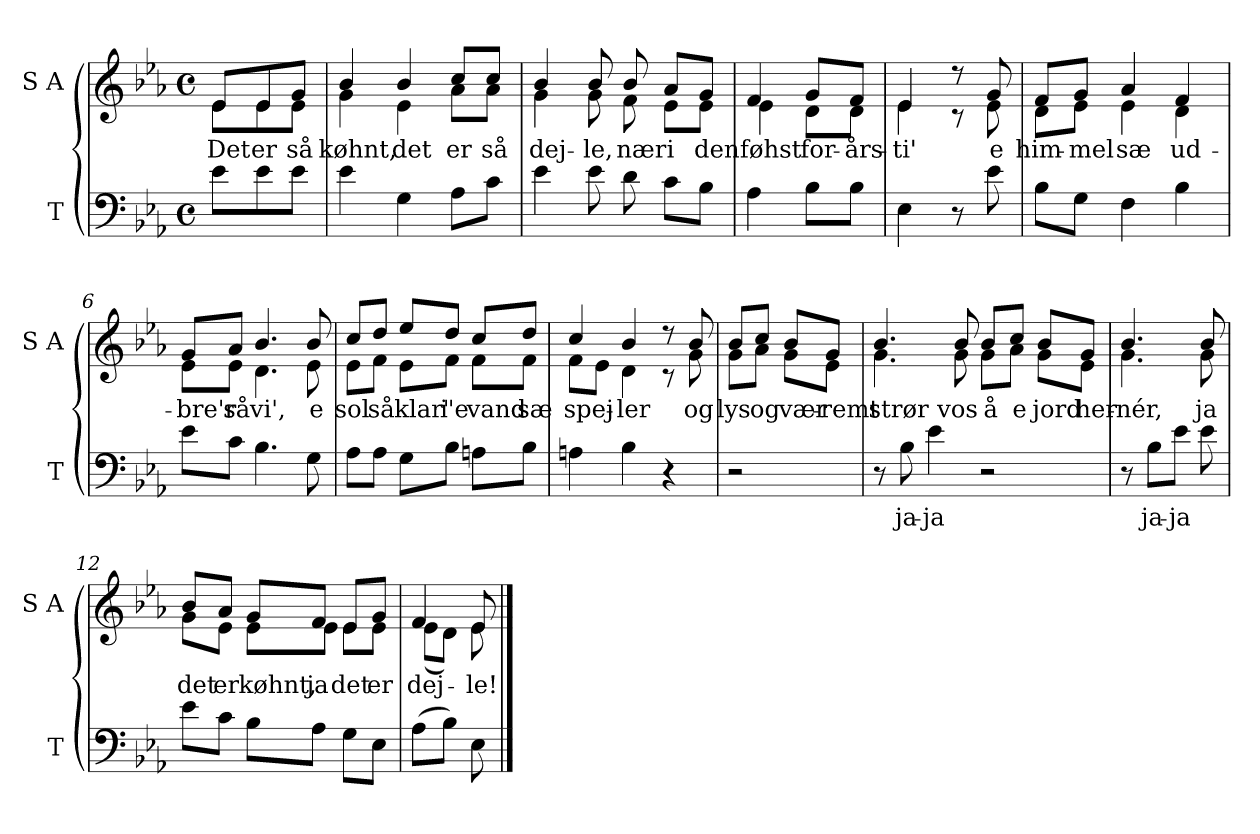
**kern	**text	**kern	**text
*part2	*part2	*part1	*part1
*staff2	*staff2	*staff1	*staff1
*I"T	*	*I"S A	*
*I'T	*	*I'S A	*
*clefF4	*	*clefG2	*
*k[b-e-a-]	*	*k[b-e-a-]	*
*M4/4	*	*M4/4	*
*met(c)	*	*met(c)	*
*MM95	*	*MM95	*
=	=	=	=
!	!	!	!LO:LY:b
*	*	*^	*
8e-\L	.	8e-/L	8e-\L	Det
!	!	!	!	!LO:LY:b
8e-\	.	8e-/	8e-\	er
!	!	!	!	!LO:LY:b
8e-\J	.	8g/J	8e-\J	så
=1	=1	=1	=1	=1
!	!	!	!	!LO:LY:b
4e-\	.	4b-/	4g\	køhnt,
!	!	!	!	!LO:LY:b
4G\	.	4b-/	4e-\	det
!	!	!	!	!LO:LY:b
8A-\L	.	8cc/L	8a-\L	er
!	!	!	!	!LO:LY:b
8c\J	.	8cc/J	8a-\J	så
=2	=2	=2	=2	=2
!	!	!	!	!LO:LY:b
4e-\	.	4b-/	4g\	dej-
!	!	!	!	!LO:LY:b
8e-\	.	8b-/	8g\	-le,
!	!	!	!	!LO:LY:b
8d\	.	8b-/	8f\	nær
!	!	!	!	!LO:LY:b
8c\L	.	8a-/L	8e-\L	i
!	!	!	!	!LO:LY:b
8B-\J	.	8g/J	8e-\J	den
=3	=3	=3	=3	=3
!	!	!	!	!LO:LY:b
4A-\	.	4f/	4e-\	føhst
!	!	!	!	!LO:LY:b
8B-\L	.	8g/L	8d\L	for-
!	!	!	!	!LO:LY:b
8B-\J	.	8f/J	8d\J	-års-
=4	=4	=4	=4	=4
!	!	!	!	!LO:LY:b
4E-\	.	4e-/	4e-\	-ti'
8r	.	8r	8r	.
!	!	!	!	!LO:LY:b
8e-\	.	8g/	8e-\	e
=5	=5	=5	=5	=5
!	!	!	!	!LO:LY:b
8B-\L	.	8f/L	8d\L	him-
!	!	!	!	!LO:LY:b
8G\J	.	8g/J	8e-\J	-mel
!	!	!	!	!LO:LY:b
4F\	.	4a-/	4e-\	sæ
!	!	!	!	!LO:LY:b
4B-\	.	4f/	4d\	ud-
!!LO:LB:g=z	!!
=6	=6	=6	=6	=6
!	!	!	!	!LO:LY:b
8e-\L	.	8g/L	8e-\L	-bre'r
!	!	!	!	!LO:LY:b
8c\J	.	8a-/J	8e-\J	så
!	!	!	!	!LO:LY:b
4.B-\	.	4.b-/	4.d\	vi',
!	!	!	!	!LO:LY:b
8G\	.	8b-/	8e-\	e
=7	=7	=7	=7	=7
!	!	!	!	!LO:LY:b
8A-\L	.	8cc/L	8e-\L	sol
!	!	!	!	!LO:LY:b
8A-\J	.	8dd/J	8f\J	så
!	!	!	!	!LO:LY:b
8G\L	.	8ee-/L	8e-\L	klar'
!	!	!	!	!LO:LY:b
8B-\J	.	8dd/J	8f\J	i'e
!	!	!	!	!LO:LY:b
8An\L	.	8cc/L	8f\L	vand
!	!	!	!	!LO:LY:b
8B-\J	.	8dd/J	8f\J	sæ
=8	=8	=8	=8	=8
!	!	!	!	!LO:LY:b
4An\	.	4cc/	8f\L	spej-
.	.	.	8e-\J	.
!	!	!	!	!LO:LY:b
4B-\	.	4b-/	4d\	-ler
4r	.	8r	8r	.
!	!	!	!	!LO:LY:b
.	.	8b-/	8g\	og
=9	=9	=9	=9	=9
!	!	!	!	!LO:LY:b
2r	.	8b-/L	8g\L	lys
!	!	!	!	!LO:LY:b
.	.	8cc/J	8a-\J	og
!	!	!	!	!LO:LY:b
.	.	8b-/L	8g\L	vær-
!	!	!	!	!LO:LY:b
.	.	8g/J	8e-\J	-remt
!!LO:LB:g=z	!!
=10	=10	=10	=10	=10
!	!	!	!	!LO:LY:b
8r	.	4.b-/	4.g\	strør
!	!LO:LY:b	!	!	!
8B-\	ja-	.	.	.
!	!LO:LY:b	!	!	!
4e-\	-ja	.	.	.
!	!	!	!	!LO:LY:b
.	.	8b-/	8g\	vos
!	!	!	!	!LO:LY:b
2r	.	8b-/L	8g\L	å
!	!	!	!	!LO:LY:b
.	.	8cc/J	8a-\J	e
!	!	!	!	!LO:LY:b
.	.	8b-/L	8g\L	jord
!	!	!	!	!LO:LY:b
.	.	8g/J	8e-\J	her-
=11	=11	=11	=11	=11
!	!	!	!	!LO:LY:b
8r	.	4.b-/	4.g\	-nér,
!	!LO:LY:b	!	!	!
8B-\L	ja-	.	.	.
!	!LO:LY:b	!	!	!
8e-\J	-ja	.	.	.
!	!	!	!	!LO:LY:b
8e-\	.	8b-/	8g\	ja
=12	=12	=12	=12	=12
!	!	!	!	!LO:LY:b
8e-\L	.	8b-/L	8g\L	det
!	!	!	!	!LO:LY:b
8c\J	.	8a-/J	8e-\J	er
!	!	!	!	!LO:LY:b
8B-\L	.	8g/L	8e-\L	køhnt,
!	!	!	!	!LO:LY:b
8A-\J	.	8f/J	8e-\J	ja
!	!	!	!	!LO:LY:b
8G\L	.	8e-/L	8e-\L	det
!	!	!	!	!LO:LY:b
8E-\J	.	8g/J	8e-\J	er
=13	=13	=13	=13	=13
!	!	!	!	!LO:LY:b
(>8A-\L	.	4f/	(<8e-\L	dej-
8B-\J)	.	.	8d\J)	.
!	!	!	!	!LO:LY:b
8E-\	.	8e-/	8e-\	-le!
*	*	*v	*v	*
==	==	==	==
*-	*-	*-	*-
